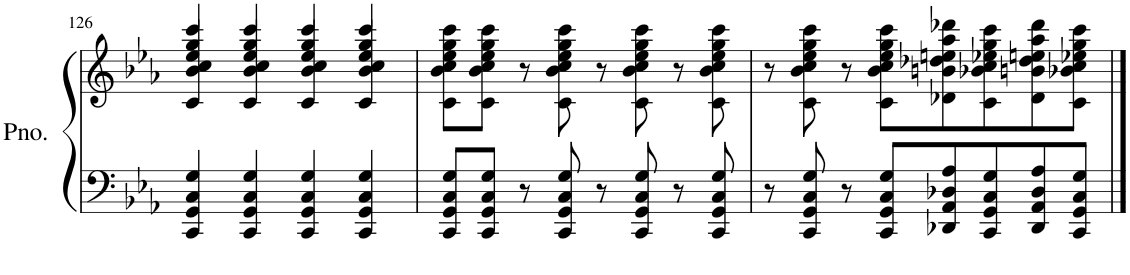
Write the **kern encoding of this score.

**kern	**kern
*part1	*part1
*staff2	*staff1
*I"Piano	*
*I'Pno.	*
!!LO:PB:g=z
*clefF4	*clefG2
*k[b-e-a-]	*k[b-e-a-]
*M6/8	*M6/8
=126	=126
*	*^
*	*	*^
4CC/ 4GG/ 4C/ 4G/	4b-/ 4cc/ 4ee-/ 4gg/	4c/	4ccc/
4CC/ 4GG/ 4C/ 4G/	4b-/ 4cc/ 4ee-/ 4gg/	4c/	4ccc/
4CC/ 4GG/ 4C/ 4G/	4b-/ 4cc/ 4ee-/ 4gg/	4c/	4ccc/
4CC/ 4GG/ 4C/ 4G/	4b-/ 4cc/ 4ee-/ 4gg/	4c/	4ccc/
*	*v	*v	*v
=127	=127
8CC/ 8GG/ 8C/ 8G/L	8c\ 8b-\ 8cc\ 8ee-\ 8gg\ 8ccc\L
8CC/ 8GG/ 8C/ 8G/J	8c\ 8b-\ 8cc\ 8ee-\ 8gg\ 8ccc\J
8r	8r
8CC/ 8GG/ 8C/ 8G/	8c\ 8b-\ 8cc\ 8ee-\ 8gg\ 8ccc\
8r	8r
8CC/ 8GG/ 8C/ 8G/	8c\ 8b-\ 8cc\ 8ee-\ 8gg\ 8ccc\
8r	8r
8CC/ 8GG/ 8C/ 8G/	8c\ 8b-\ 8cc\ 8ee-\ 8gg\ 8ccc\
=128	=128
8r	8r
8CC/ 8GG/ 8C/ 8G/	8c\ 8b-\ 8cc\ 8ee-\ 8gg\ 8ccc\
8r	8r
8CC/ 8GG/ 8C/ 8G/L	8c\ 8b-\ 8cc\ 8ee-\ 8gg\ 8ccc\L
8DD-X/ 8AA-/ 8D-X/ 8A-/	8d-X\ 8bn\ 8dd-X\ 8een\ 8aa-\ 8ddd-X\
8CC/ 8GG/ 8C/ 8G/	8c\ 8b-X\ 8cc\ 8ee-X\ 8gg\ 8ccc\
8DD-/ 8AA-/ 8D-/ 8A-/	8d-\ 8bn\ 8dd-\ 8een\ 8aa-\ 8ddd-\
8CC/ 8GG/ 8C/ 8G/J	8c\ 8b-X\ 8cc\ 8ee-X\ 8gg\ 8ccc\J
==	==
*-	*-
